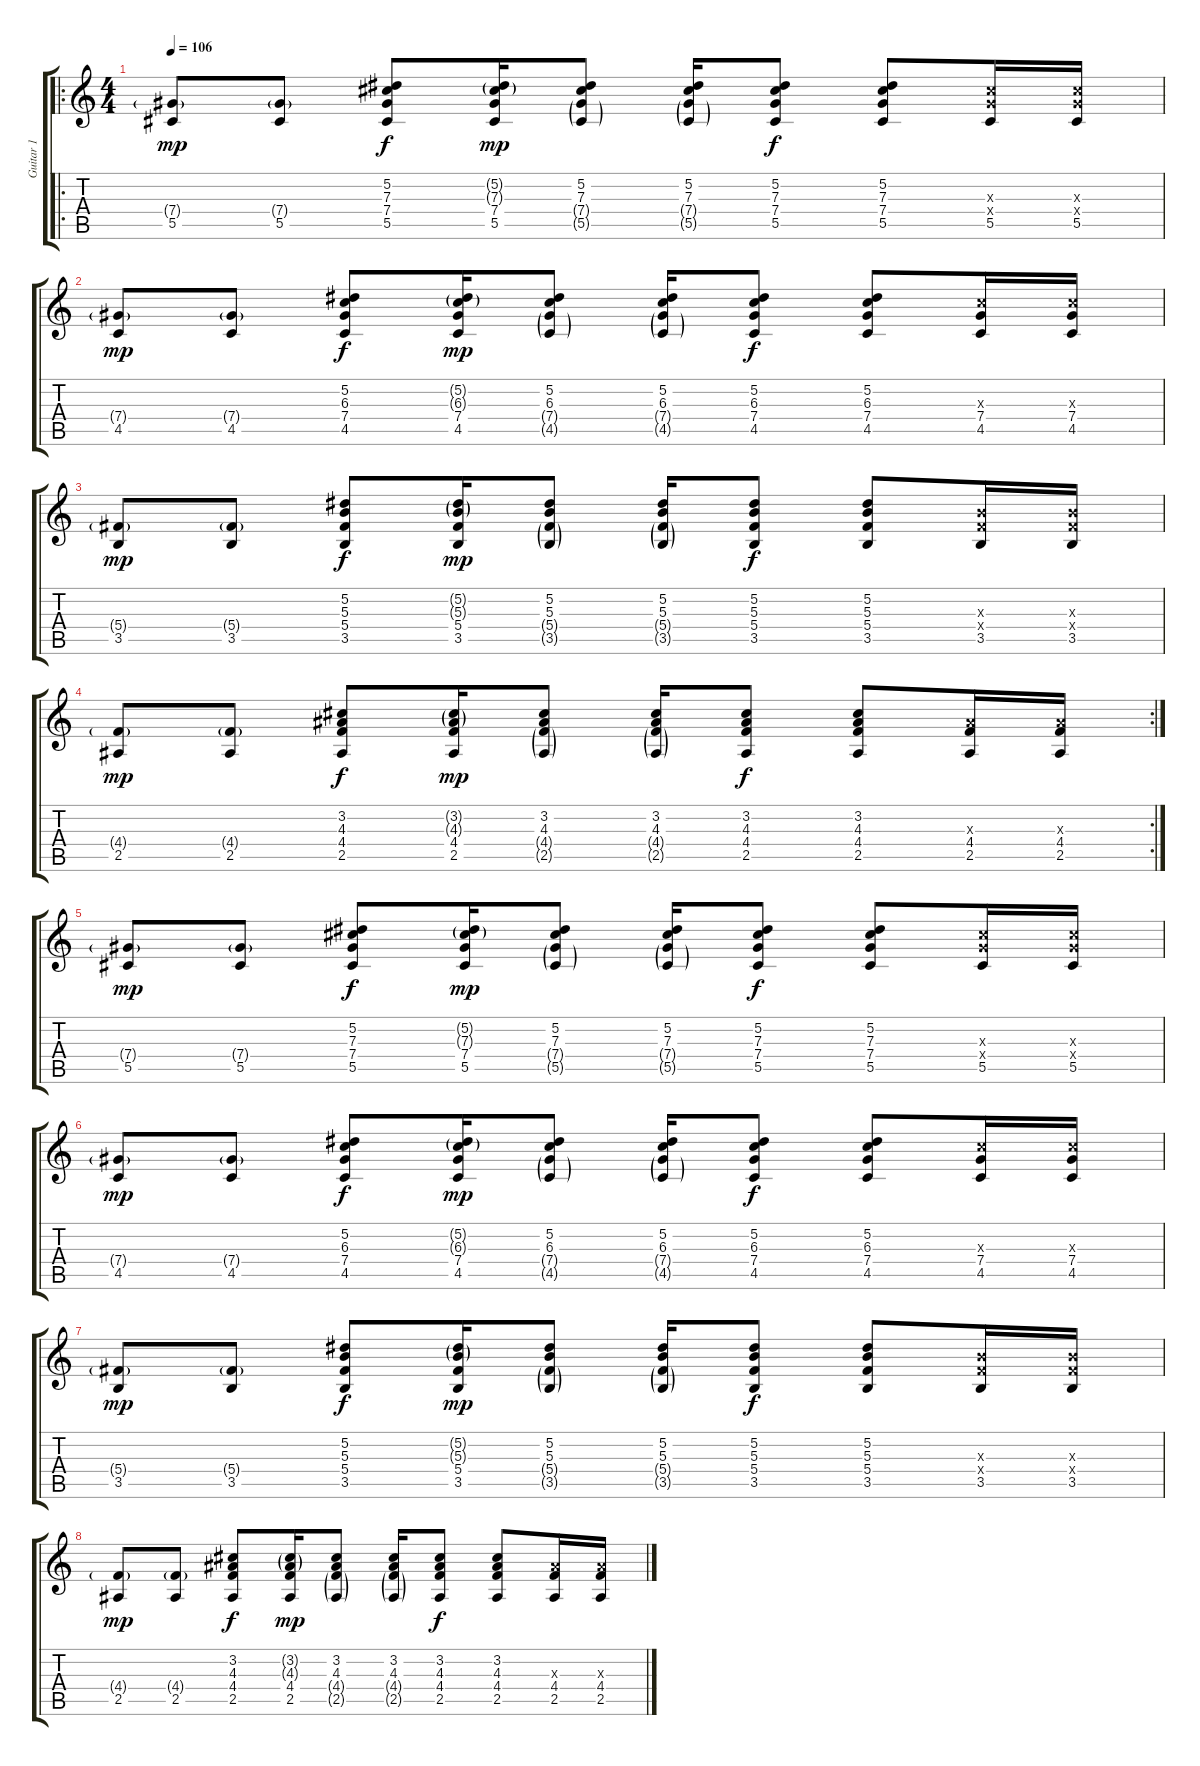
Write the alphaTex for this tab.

\track ("Guitar 1" "Guitar 1") {instrument electricguitarmuted}
\staff {score tabs}
\tuning (Eb4 Bb3 Gb3 Db3 Ab2 Eb2) {hide}
\ro
\ts (4 4)
\tempo 106
\clef g2
\ks c
(7.4{g} 5.5).8{dy mp instrument electricguitarmuted} (7.4{g} 5.5).8 (5.2 7.3 7.4 5.5).8{dy f} (5.2{g} 7.3{g} 7.4 5.5).16{dy mp} (5.2 7.3 7.4{g} 5.5{g}).8 (5.2 7.3 7.4{g} 5.5{g}).16 (5.2 7.3 7.4 5.5).8{dy f} (5.2 7.3 7.4 5.5).8 (7.3{x} 7.4{x} 5.5).16 (7.3{x} 7.4{x} 5.5).16 |
(7.4{g} 4.5).8{dy mp} (7.4{g} 4.5).8 (5.2 6.3 7.4 4.5).8{dy f} (5.2{g} 6.3{g} 7.4 4.5).16{dy mp} (5.2 6.3 7.4{g} 4.5{g}).8 (5.2 6.3 7.4{g} 4.5{g}).16 (5.2 6.3 7.4 4.5).8{dy f} (5.2 6.3 7.4 4.5).8 (6.3{x} 7.4 4.5).16 (6.3{x} 7.4 4.5).16 |
(5.4{g} 3.5).8{dy mp} (5.4{g} 3.5).8 (5.2 5.3 5.4 3.5).8{dy f} (5.2{g} 5.3{g} 5.4 3.5).16{dy mp} (5.2 5.3 5.4{g} 3.5{g}).8 (5.2 5.3 5.4{g} 3.5{g}).16 (5.2 5.3 5.4 3.5).8{dy f} (5.2 5.3 5.4 3.5).8 (5.3{x} 5.4{x} 3.5).16 (5.3{x} 5.4{x} 3.5).16 |
\rc 2
(4.4{g} 2.5).8{dy mp} (4.4{g} 2.5).8 (3.2 4.3 4.4 2.5).8{dy f} (3.2{g} 4.3{g} 4.4 2.5).16{dy mp} (3.2 4.3 4.4{g} 2.5{g}).8 (3.2 4.3 4.4{g} 2.5{g}).16 (3.2 4.3 4.4 2.5).8{dy f} (3.2 4.3 4.4 2.5).8 (4.3{x} 4.4 2.5).16 (4.3{x} 4.4 2.5).16 |
(7.4{g} 5.5).8{dy mp} (7.4{g} 5.5).8 (5.2 7.3 7.4 5.5).8{dy f} (5.2{g} 7.3{g} 7.4 5.5).16{dy mp} (5.2 7.3 7.4{g} 5.5{g}).8 (5.2 7.3 7.4{g} 5.5{g}).16 (5.2 7.3 7.4 5.5).8{dy f} (5.2 7.3 7.4 5.5).8 (7.3{x} 7.4{x} 5.5).16 (7.3{x} 7.4{x} 5.5).16 |
(7.4{g} 4.5).8{dy mp} (7.4{g} 4.5).8 (5.2 6.3 7.4 4.5).8{dy f} (5.2{g} 6.3{g} 7.4 4.5).16{dy mp} (5.2 6.3 7.4{g} 4.5{g}).8 (5.2 6.3 7.4{g} 4.5{g}).16 (5.2 6.3 7.4 4.5).8{dy f} (5.2 6.3 7.4 4.5).8 (6.3{x} 7.4 4.5).16 (6.3{x} 7.4 4.5).16 |
(5.4{g} 3.5).8{dy mp} (5.4{g} 3.5).8 (5.2 5.3 5.4 3.5).8{dy f} (5.2{g} 5.3{g} 5.4 3.5).16{dy mp} (5.2 5.3 5.4{g} 3.5{g}).8 (5.2 5.3 5.4{g} 3.5{g}).16 (5.2 5.3 5.4 3.5).8{dy f} (5.2 5.3 5.4 3.5).8 (5.3{x} 5.4{x} 3.5).16 (5.3{x} 5.4{x} 3.5).16 |
(4.4{g} 2.5).8{dy mp} (4.4{g} 2.5).8 (3.2 4.3 4.4 2.5).8{dy f} (3.2{g} 4.3{g} 4.4 2.5).16{dy mp} (3.2 4.3 4.4{g} 2.5{g}).8 (3.2 4.3 4.4{g} 2.5{g}).16 (3.2 4.3 4.4 2.5).8{dy f} (3.2 4.3 4.4 2.5).8 (4.3{x} 4.4 2.5).16 (4.3{x} 4.4 2.5).16
